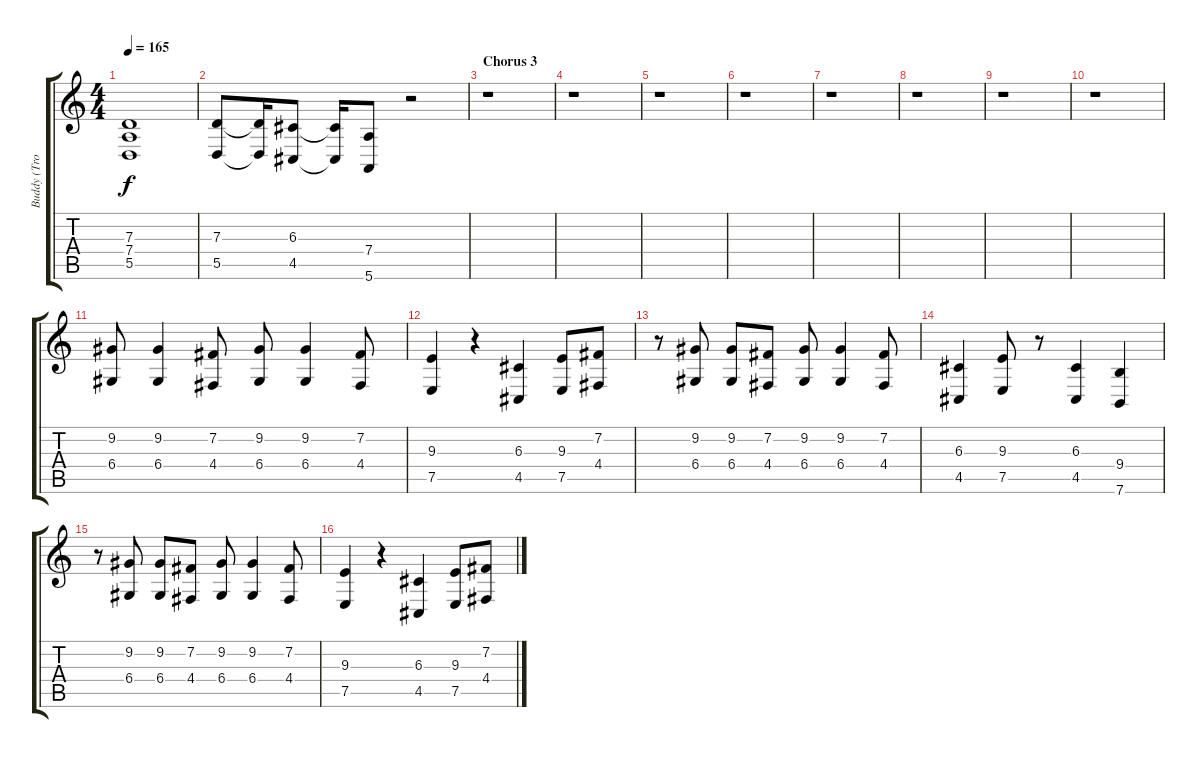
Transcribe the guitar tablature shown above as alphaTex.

\track ("Buddy (Trombone)" "Buddy (Tro") {instrument trombone}
\staff {score tabs}
\tuning (E4 B3 G3 D3 A2 E2) {hide}
\ts (4 4)
\tempo 165
\clef g2
\ks c
(7.3 7.4 5.5).1{dy f} |
(7.3 5.5).8 (7.3{t} 5.5{t}).16 (6.3 4.5).8 (6.3{t} 4.5{t}).16 (7.4 5.6).8 r.2 |
\section ("" "Chorus 3")
r.1 |
r.1 |
r.1 |
r.1 |
r.1 |
r.1 |
r.1 |
r.1 |
(9.2 6.4).8 (9.2 6.4).4 (7.2 4.4).8 (9.2 6.4).8 (9.2 6.4).4 (7.2 4.4).8 |
(9.3 7.5).4 r.4 (6.3 4.5).4 (9.3 7.5).8 (7.2 4.4).8 |
r.8 (9.2 6.4).8 (9.2 6.4).8 (7.2 4.4).8 (9.2 6.4).8 (9.2 6.4).4 (7.2 4.4).8 |
(6.3 4.5).4 (9.3 7.5).8 r.8 (6.3 4.5).4 (9.4 7.6).4 |
r.8 (9.2 6.4).8 (9.2 6.4).8 (7.2 4.4).8 (9.2 6.4).8 (9.2 6.4).4 (7.2 4.4).8 |
(9.3 7.5).4 r.4 (6.3 4.5).4 (9.3 7.5).8 (7.2 4.4).8
